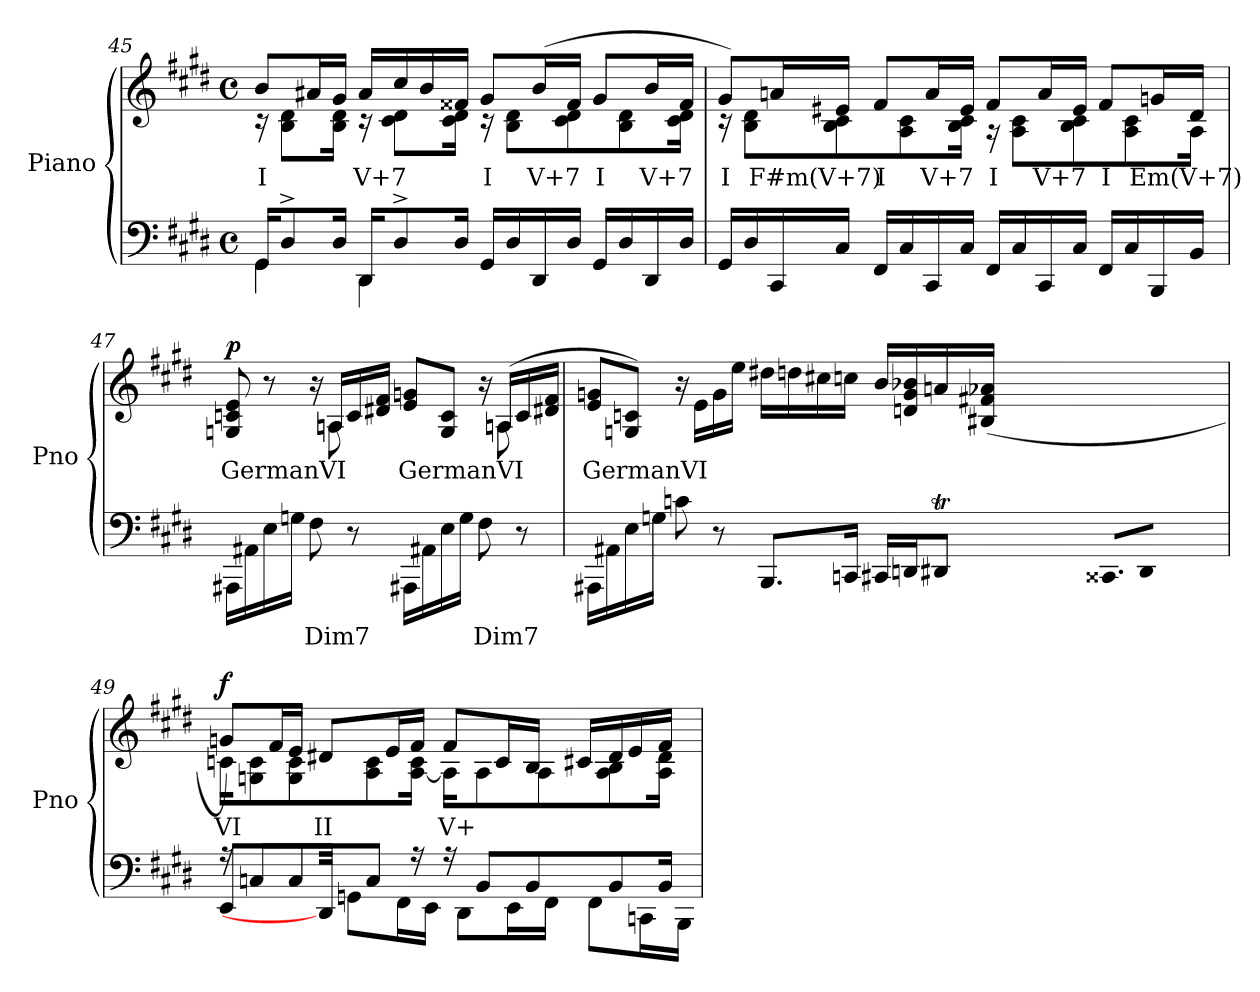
**kern	**text	**kern	**text	**dynam
*part1	*part1	*part1	*part1	*part1
*staff2	*staff2	*staff1	*staff1	*staff1/2
*I"Piano	*	*	*	*
*I'Pno	*	*	*	*
*clefF4	*	*clefG2	*	*
*k[f#c#g#d#]	*	*k[f#c#g#d#]	*	*
*M4/4	*	*M4/4	*	*
*met(c)	*	*met(c)	*	*
=45	=45	=45	=45	=45
*^	*	*	*	*
!	!	!	!	!LO:LY:b	!
*	*	*	*^	*	*
16GG#/KL	4GG#\	.	8b/L	16r	I	.
8D#^/	.	.	.	8B\ 8d#\L	.	.
.	.	.	16a#X/L	.	.	.
16D#/Jk	.	.	16g#/JJ	16B\ 16d#\Jk	.	.
!	!	!	!	!	!LO:LY:b	!
16DD#/KL	4DD#\	.	16a#/LL	16r	V+7	.
8D#^/	.	.	16cc#/	8c#\ 8d#\L	.	.
.	.	.	16b/	.	.	.
16D#/Jk	.	.	16f##X/JJ	16c#\ 16d#\Jk	.	.
!	!	!	!	!	!LO:LY:b	!
16GG#/LL	2ryy	.	8g#/L	16r	I	.
16D#/	.	.	.	8B\ 8d#\L	.	.
!	!	!	!	!	!LO:LY:b	!
16DD#/	.	.	(>16b/L	.	V+7	.
16D#/JJ	.	.	16f##/JJ	8c#\ 8d#\	.	.
!	!	!	!	!	!LO:LY:b	!
16GG#/LL	.	.	8g#/L	.	I	.
16D#/	.	.	.	8B\ 8d#\	.	.
!	!	!	!	!	!LO:LY:b	!
16DD#/	.	.	16b/L	.	V+7	.
16D#/JJ	.	.	16f##/JJ	16c#\ 16d#\Jk	.	.
*v	*v	*	*	*	*	*
!!LO:PB:g=z	!!
=46	=46	=46	=46	=46	=46
!	!	!	!	!LO:LY:b	!
16GG#/LL	.	8g#/L)	16r	I	.
16D#/	.	.	8B\ 8d#\L	.	.
!	!	!	!	!LO:LY:b	!
16CC#/	.	16an/L	.	F#m(V+7)	.
16C#/JJ	.	16e#X/JJ	8B\ 8c#\	.	.
!	!	!	!	!LO:LY:b	!
16FF#/LL	.	8f#/L	.	I	.
16C#/	.	.	8A\ 8c#\	.	.
!	!	!	!	!LO:LY:b	!
16CC#/	.	16a/L	.	V+7	.
16C#/JJ	.	16e#/JJ	16B\ 16c#\Jk	.	.
!	!	!	!	!LO:LY:b	!
16FF#/LL	.	8f#/L	16r	I	.
16C#/	.	.	8A\ 8c#\L	.	.
!	!	!	!	!LO:LY:b	!
16CC#/	.	16a/L	.	V+7	.
16C#/JJ	.	16e#/JJ	8B\ 8c#\	.	.
!	!	!	!	!LO:LY:b	!
16FF#/LL	.	8f#/L	.	I	.
16C#/	.	.	8A\ 8c#\	.	.
!	!	!	!	!LO:LY:b	!
16BBB/	.	16gn/L	.	Em(V+7)	.
16BB/JJ	.	16d#/JJ	16A\Jk	.	.
=47	=47	=47	=47	=47	=47
!	!	!	!	!LO:LY:b	!LO:DY:b=2
16AAA#X\LL	.	8Gn/ 8cn/ 8e/	16ryy	GermanVI	p
*	*	*v	*v	*	*
16AA#X\	.	.	.	.
16E\	.	8r	.	.
16Gn\JJ	.	.	.	.
!	!LO:LY:b	!	!	!
8F#\	Dim7	16r	.	.
*	*	*^	*	*
.	.	16An/LL	(<8An\	.	.
8r	.	16c/	.	.	.
.	.	16d#X/ 16f#/JJ	4.ryy	.	.
!	!	!	!	!LO:LY:b	!
16AAA#X\LL	.	8e/ 8gn/L	.	GermanVI	.
16AA#X\	.	.	.	.	.
16E\	.	(8G/ 8c/J	.	.	.
16G\JJ	.	.	.	.	.
!	!LO:LY:b	!	!	!	!
8F#\	Dim7	16r	.	.	.
.	.	(<16An/LL	8An\	.	.
8r	.	16c/	.	.	.
.	.	16d#X/ 16f#/JJ	16ryy	.	.
!!LO:LB:g=z
=48	=48	=48	=48	=48	=48
*^	*	*	*	*	*
!	!	!	!	!	!LO:LY:b	!
*	*	*	*v	*v	*	*
16AAA#X\LL	2..ryy	.	8e/ 8gn/L	GermanVI	.
16AA#X\	.	.	.	.	.
16E\	.	.	8Gn/ 8cn/J)	.	.
16Gn\JJ	.	.	.	.	.
8cn\	.	.	16r	.	.
.	.	.	16e\LL	.	.
8r	.	.	16g\	.	.
.	.	.	16ee\JJ	.	.
8.BBB/L	.	.	16dd#X\LL	.	.
.	.	.	16ddn\	.	.
.	.	.	16cc#X\	.	.
16CCn/Jk	.	.	16ccn\JJ	.	.
16CC#X/LL	.	.	16b/LL	.	.
16DDn/J	.	.	16dn/ 16g/ 16b-X/	.	.
*	*Xtuplet	*	*	*	*
!	!LO:N:vis=16.	!	!	!	!
8DD#Xt/J	640%11ryy	.	16an/	.	.
.	1920ryy	.	.	.	.
!	!LO:N:vis=32	!	!	!	!
.	960%17EEyy	.	.	.	.
!	!LO:N:vis=32	!	!	!	!
.	960%17DD#yy	.	.	.	.
!	!LO:N:vis=32	!	!	!	!
.	960%17EEyy	.	.	.	.
.	.	.	(16B#X/ 16f#X/ 16a-X/JJ	.	.
!	!LO:N:vis=32	!	!	!	!
.	960%17DD#yy	.	.	.	.
.	48.CC##X/LL	.	.	.	.
.	[192DD#/JJ	.	.	.	.
192%17ryy	192%5ryy	.	192%17ryy	.	.
.	24.ryy	.	.	.	.
!!LO:LB:g=z
=49	=49	=49	=49	=49	=49
!	!	!	!	!LO:LY:b	!LO:DY:b
*	*	*	*^	*	*
16r	4EE\	.	8gn/L)	16cn\KL	VI	f
8Cn/L	.	.	.	8Gn\ 8c\	.	.
.	.	.	16f#/L	.	.	.
8C/	.	.	16e/JJ	8G\ 8c\	.	.
!	!	!	!	!	!LO:LY:b	!
.	192%5DD#/JJ]	.	8d#X/L	.	II	.
.	8GGn\L	.	.	.	.	.
8C/J	.	.	.	8A\ 8c\	.	.
.	.	.	16e/L	.	.	.
.	16FF#\L	.	.	.	.	.
16r	.	.	16f#/JJ	[16A\ 16c\Jk	.	.
.	16EE\JJ	.	.	.	.	.
!	!	!	!	!	!LO:LY:b	!
16r	.	.	8f#/L	16A\KL]	V+	.
.	8DD#\L	.	.	.	.	.
8BB/L	.	.	.	8A\	.	.
.	.	.	16c/L	.	.	.
.	16EE\L	.	.	.	.	.
8BB/	.	.	16B/JJ	8A\	.	.
.	16FF#\JJ	.	.	.	.	.
.	.	.	16c#X/LL	.	.	.
.	8FF#\L	.	.	.	.	.
8BB/	.	.	16d#/	8A\ 8B\	.	.
.	.	.	16e/	.	.	.
.	16CCn\L	.	.	.	.	.
16BB/Jk	.	.	16f#/JJ	16A\ 16d#\Jk	.	.
.	16BBB\JJ	.	.	.	.	.
192%5ryy	.	.	192%5ryy	192%5ryy	.	.
*v	*v	*	*	*	*	*
*	*	*v	*v	*	*
=	=	=	=	=
*-	*-	*-	*-	*-
